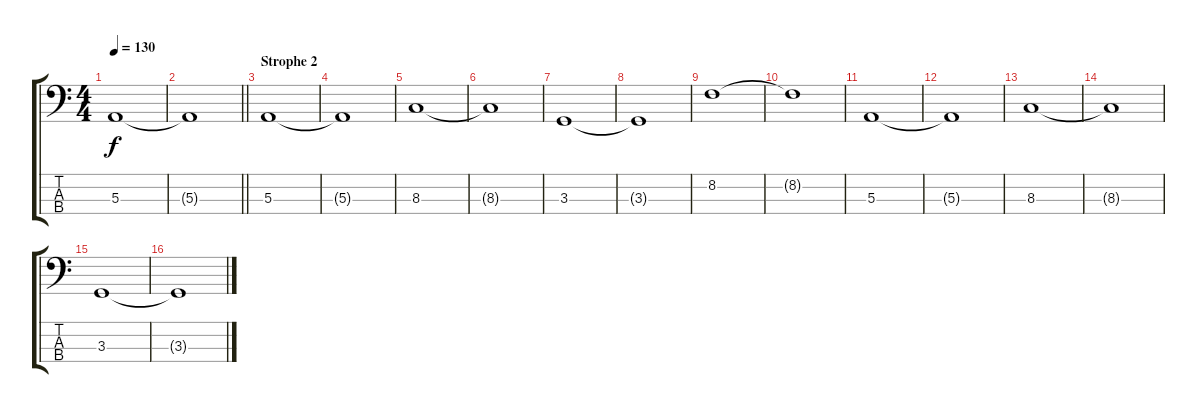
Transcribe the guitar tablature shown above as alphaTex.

\track "" {instrument electricbassfinger}
\staff {score tabs}
\tuning (D2 A1 E1 B0) {hide}
\ts (4 4)
\tempo 130
\clef f4
\ks c
5.3.1{dy f} |
\barLineRight lightlight
5.3{t}.1 |
\section ("" "Strophe 2")
5.3.1 |
5.3{t}.1 |
8.3.1 |
8.3{t}.1 |
3.3.1 |
3.3{t}.1 |
8.2.1 |
8.2{t}.1 |
5.3.1 |
5.3{t}.1 |
8.3.1 |
8.3{t}.1 |
3.3.1 |
3.3{t}.1
